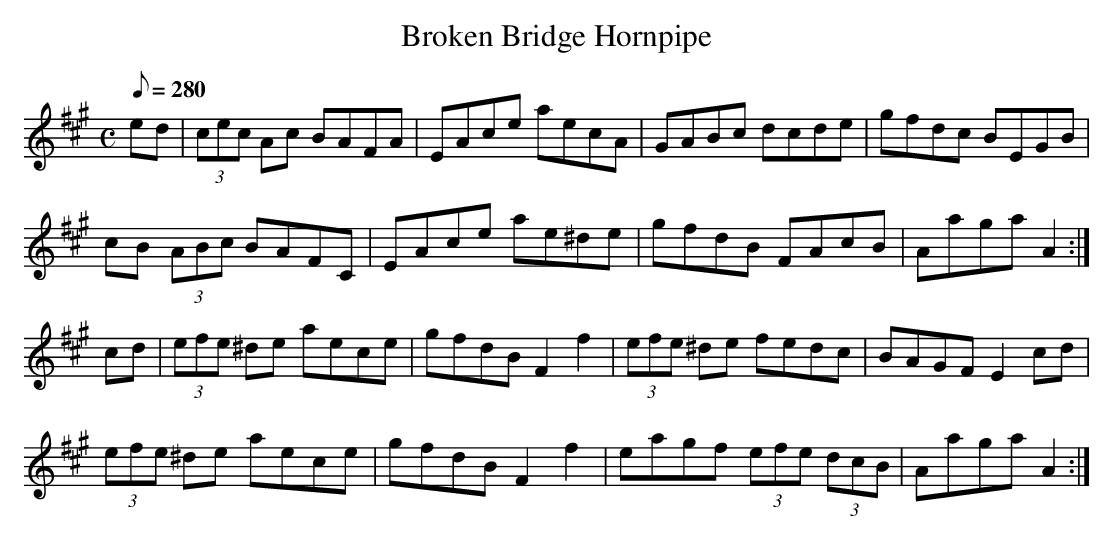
X:1
T:Broken Bridge Hornpipe % nf<bb
L:1/8
M:C
Q:280
K:A major
ed|(3cec Ac BAFA|EAce aecA|GABc dcde|gfdc BEGB|
cB (3ABc BAFC|EAce ae^de|gfdB FAcB|Aaga A2:|
cd|(3efe ^de aece|gfdB F2f2|(3efe ^de fedc|BAGF E2cd|
(3efe ^de aece|gfdB F2f2|eagf (3efe (3dcB|Aaga A2:|
